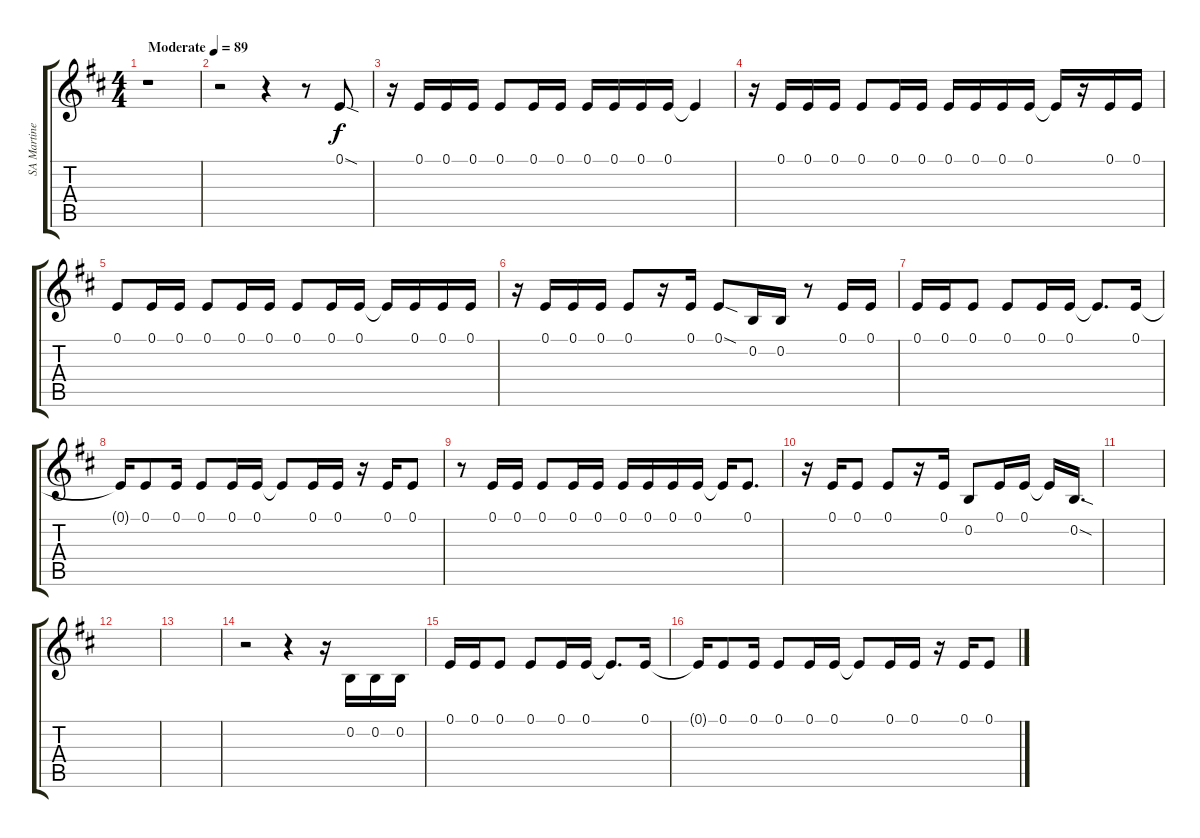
\track ("SA Martinez Vocals" "SA Martine") {instrument lead2sawtooth}
\staff {score tabs}
\tuning (E4 B3 G3 D3 A2 E2) {hide}
\ts (4 4)
\tempo (89 "Moderate")
\clef g2
\ks d
r.1{dy f instrument lead2sawtooth} |
r.2 r.4 r.8 0.1{sod}.8 |
r.16 0.1.16 0.1.16 0.1.16 0.1.8 0.1.16 0.1.16 0.1.16 0.1.16 0.1.16 0.1.16 0.1{t}.4 |
r.16 0.1.16 0.1.16 0.1.16 0.1.8 0.1.16 0.1.16 0.1.16 0.1.16 0.1.16 0.1.16 0.1{t}.16 r.16 0.1.16 0.1.16 |
0.1.8 0.1.16 0.1.16 0.1.8 0.1.16 0.1.16 0.1.8 0.1.16 0.1.16 0.1{t}.16 0.1.16 0.1.16 0.1.16 |
r.16 0.1.16 0.1.16 0.1.16 0.1.8 r.16 0.1.16 0.1{sod}.8 0.2.16 0.2.16 r.8 0.1.16 0.1.16 |
0.1.16 0.1.16 0.1.8 0.1.8 0.1.16 0.1.16 0.1{t}.8{d} 0.1.16 |
0.1{t}.16 0.1.8 0.1.16 0.1.8 0.1.16 0.1.16 0.1{t}.8 0.1.16 0.1.16 r.16 0.1.16 0.1.8 |
r.8 0.1.16 0.1.16 0.1.8 0.1.16 0.1.16 0.1.16 0.1.16 0.1.16 0.1.16 0.1{t}.16 0.1.8{d} |
r.16 0.1.16 0.1.8 0.1.8 r.16 0.1.16 0.2.8 0.1.16 0.1.16 0.1{t}.16 0.2{sod}.16{d} |
|
|
|
r.2 r.4 r.16 0.2.16{beam Down} 0.2.16{beam Down} 0.2.16{beam Down} |
0.1.16 0.1.16 0.1.8 0.1.8 0.1.16 0.1.16 0.1{t}.8{d} 0.1.16 |
0.1{t}.16 0.1.8 0.1.16 0.1.8 0.1.16 0.1.16 0.1{t}.8 0.1.16 0.1.16 r.16 0.1.16 0.1.8
